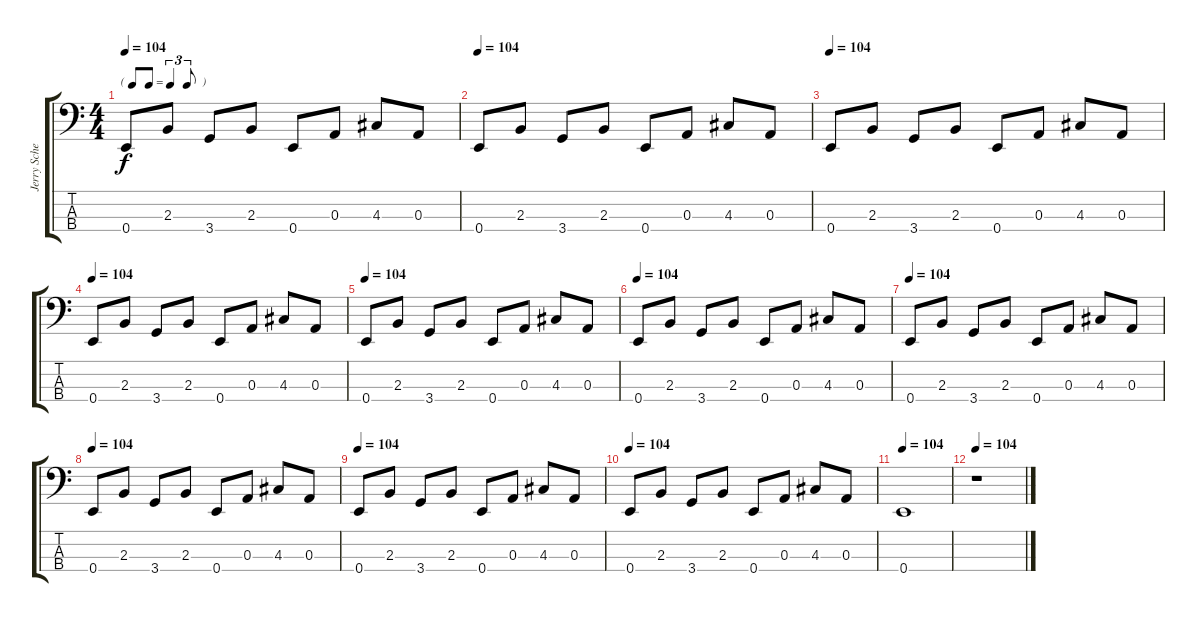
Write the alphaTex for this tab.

\track ("Jerry Scheff" "Jerry Sche") {instrument acousticguitarsteel}
\staff {score tabs}
\tuning (G2 D2 A1 E1) {hide}
\ts (4 4)
\tf triplet8th
\tempo 104
\clef f4
\ks c
0.4.8{dy f} 2.3.8 3.4.8 2.3.8 0.4.8 0.3.8 4.3.8 0.3.8 |
\tempo 104
0.4.8 2.3.8 3.4.8 2.3.8 0.4.8 0.3.8 4.3.8 0.3.8 |
\tempo 104
0.4.8 2.3.8 3.4.8 2.3.8 0.4.8 0.3.8 4.3.8 0.3.8 |
\tempo 104
0.4.8 2.3.8 3.4.8 2.3.8 0.4.8 0.3.8 4.3.8 0.3.8 |
\tempo 104
0.4.8 2.3.8 3.4.8 2.3.8 0.4.8 0.3.8 4.3.8 0.3.8 |
\tempo 104
0.4.8 2.3.8 3.4.8 2.3.8 0.4.8 0.3.8 4.3.8 0.3.8 |
\tempo 104
0.4.8 2.3.8 3.4.8 2.3.8 0.4.8 0.3.8 4.3.8 0.3.8 |
\tempo 104
0.4.8 2.3.8 3.4.8 2.3.8 0.4.8 0.3.8 4.3.8 0.3.8 |
\tempo 104
0.4.8 2.3.8 3.4.8 2.3.8 0.4.8 0.3.8 4.3.8 0.3.8 |
\tempo 104
0.4.8 2.3.8 3.4.8 2.3.8 0.4.8 0.3.8 4.3.8 0.3.8 |
\tempo 104
0.4.1 |
\tempo 104
r.1
